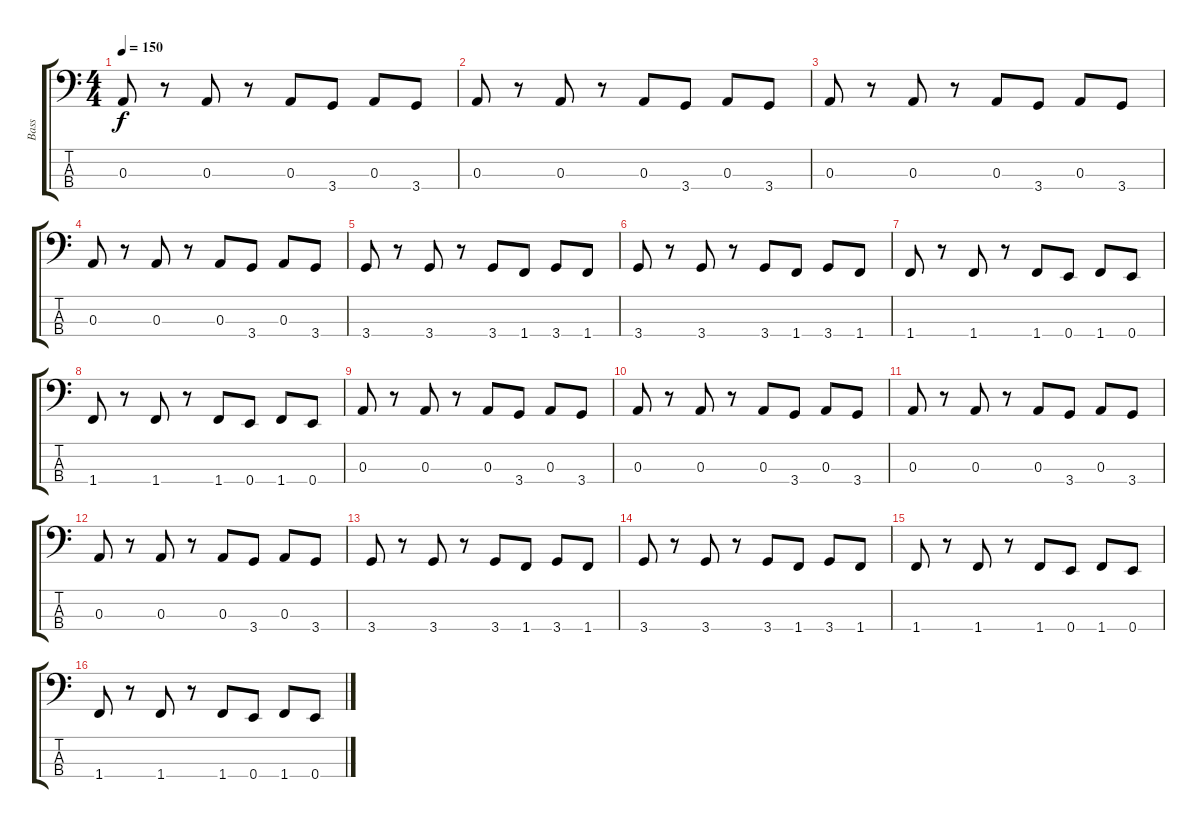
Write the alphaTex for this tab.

\track ("Bass" "Bass") {instrument electricbassfinger}
\staff {score tabs}
\tuning (G2 D2 A1 E1) {hide}
\ts (4 4)
\tempo 150
\clef f4
\ks c
0.3.8{dy f} r.8 0.3.8 r.8 0.3.8 3.4.8 0.3.8 3.4.8 |
0.3.8 r.8 0.3.8 r.8 0.3.8 3.4.8 0.3.8 3.4.8 |
0.3.8 r.8 0.3.8 r.8 0.3.8 3.4.8 0.3.8 3.4.8 |
0.3.8 r.8 0.3.8 r.8 0.3.8 3.4.8 0.3.8 3.4.8 |
3.4.8 r.8 3.4.8 r.8 3.4.8 1.4.8 3.4.8 1.4.8 |
3.4.8 r.8 3.4.8 r.8 3.4.8 1.4.8 3.4.8 1.4.8 |
1.4.8 r.8 1.4.8 r.8 1.4.8 0.4.8 1.4.8 0.4.8 |
1.4.8 r.8 1.4.8 r.8 1.4.8 0.4.8 1.4.8 0.4.8 |
0.3.8 r.8 0.3.8 r.8 0.3.8 3.4.8 0.3.8 3.4.8 |
0.3.8 r.8 0.3.8 r.8 0.3.8 3.4.8 0.3.8 3.4.8 |
0.3.8 r.8 0.3.8 r.8 0.3.8 3.4.8 0.3.8 3.4.8 |
0.3.8 r.8 0.3.8 r.8 0.3.8 3.4.8 0.3.8 3.4.8 |
3.4.8 r.8 3.4.8 r.8 3.4.8 1.4.8 3.4.8 1.4.8 |
3.4.8 r.8 3.4.8 r.8 3.4.8 1.4.8 3.4.8 1.4.8 |
1.4.8 r.8 1.4.8 r.8 1.4.8 0.4.8 1.4.8 0.4.8 |
1.4.8 r.8 1.4.8 r.8 1.4.8 0.4.8 1.4.8 0.4.8
